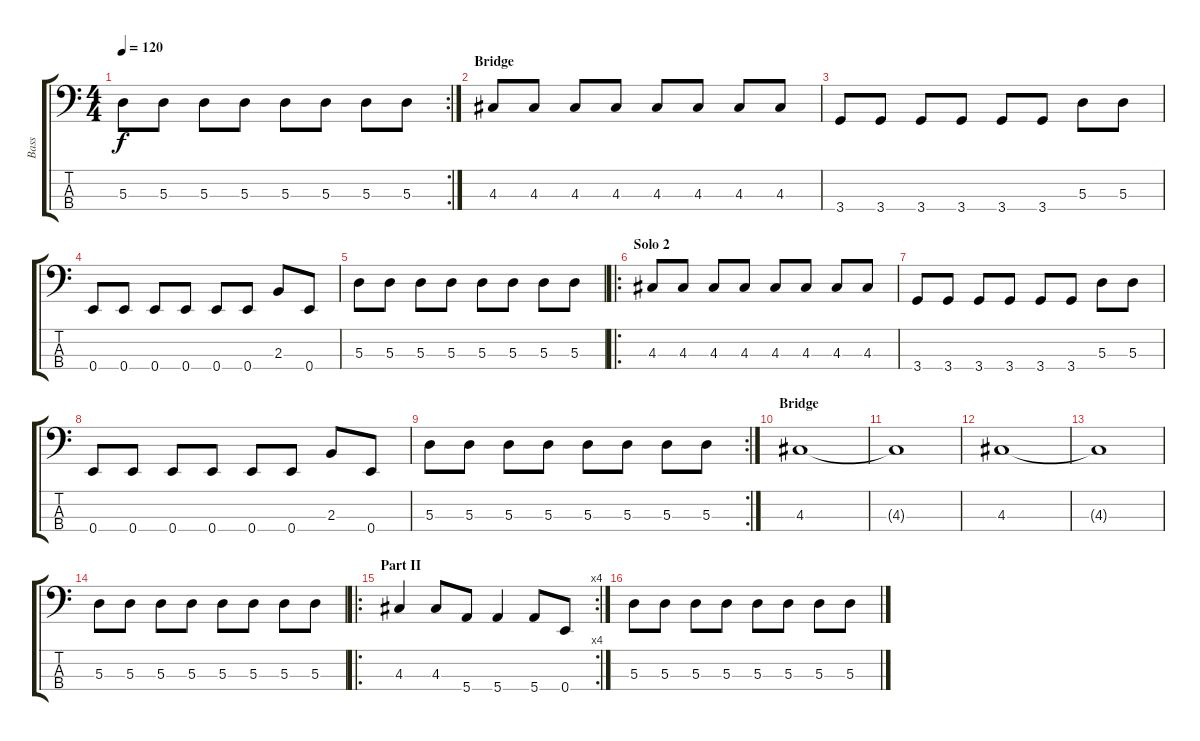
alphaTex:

\track ("Bass" "Bass") {instrument electricbasspick}
\staff {score tabs}
\tuning (G2 D2 A1 E1) {hide}
\rc 2
\ts (4 4)
\tempo 120
\clef f4
\ks c
5.3.8{dy f} 5.3.8 5.3.8 5.3.8 5.3.8 5.3.8 5.3.8 5.3.8 |
\section ("" "Bridge")
4.3.8 4.3.8 4.3.8 4.3.8 4.3.8 4.3.8 4.3.8 4.3.8 |
3.4.8 3.4.8 3.4.8 3.4.8 3.4.8 3.4.8 5.3.8 5.3.8 |
0.4.8 0.4.8 0.4.8 0.4.8 0.4.8 0.4.8 2.3.8 0.4.8 |
5.3.8 5.3.8 5.3.8 5.3.8 5.3.8 5.3.8 5.3.8 5.3.8 |
\ro
\section ("" "Solo 2")
4.3.8 4.3.8 4.3.8 4.3.8 4.3.8 4.3.8 4.3.8 4.3.8 |
3.4.8 3.4.8 3.4.8 3.4.8 3.4.8 3.4.8 5.3.8 5.3.8 |
0.4.8 0.4.8 0.4.8 0.4.8 0.4.8 0.4.8 2.3.8 0.4.8 |
\rc 2
5.3.8 5.3.8 5.3.8 5.3.8 5.3.8 5.3.8 5.3.8 5.3.8 |
\section ("" "Bridge")
4.3.1 |
4.3{t}.1 |
4.3.1 |
4.3{t}.1 |
5.3.8 5.3.8 5.3.8 5.3.8 5.3.8 5.3.8 5.3.8 5.3.8 |
\ro
\rc 4
\section ("" "Part II")
4.3.4 4.3.8 5.4.8 5.4.4 5.4.8 0.4.8 |
5.3.8 5.3.8 5.3.8 5.3.8 5.3.8 5.3.8 5.3.8 5.3.8
